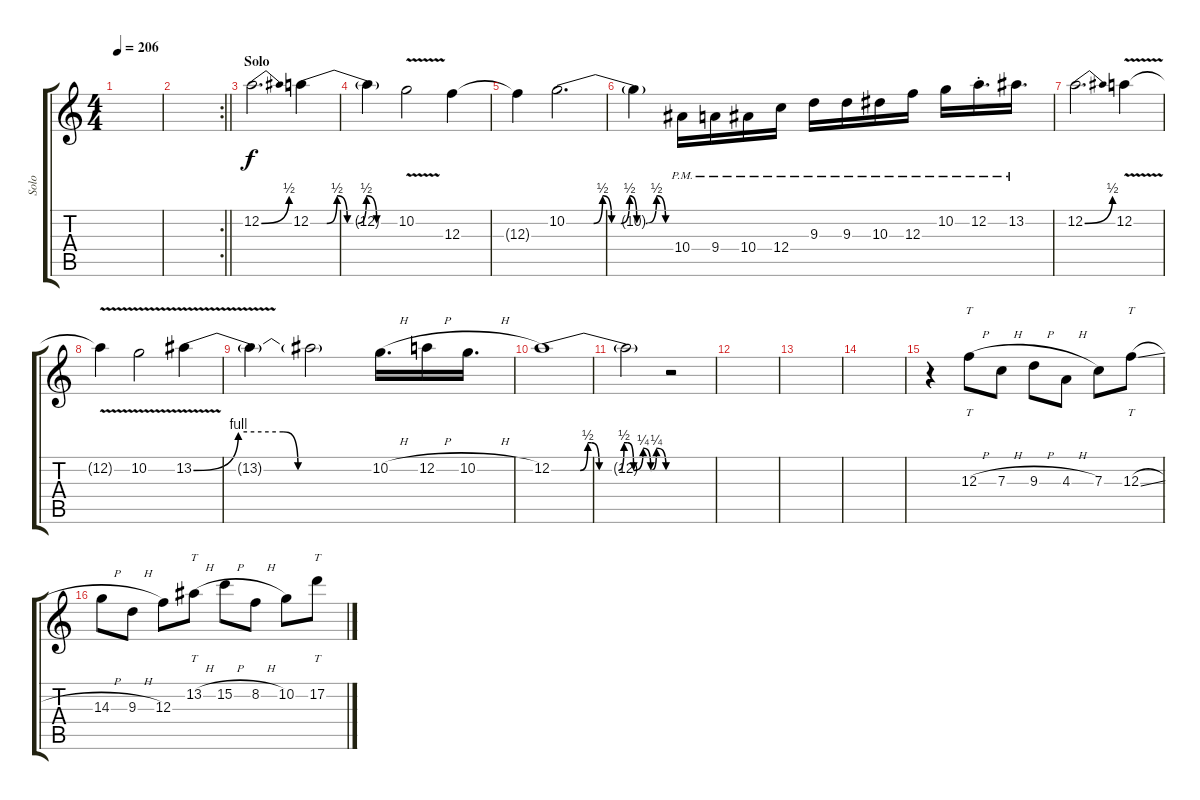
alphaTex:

\track ("Solo" "Solo") {instrument distortionguitar}
\staff {score tabs}
\tuning (D4 A3 F3 C3 G2 D2) {hide}
\ts (4 4)
\tempo 206
\clef g2
\ks c
|
\rc 2
\barLineRight lightlight
|
\section ("" "Solo")
12.2{be (bend 0 0 60 2)}.2{d} 12.2{be (custom 0 0 11 0 18 2 25 0 32 0 38 2 45 0 60 0)}.4 |
12.2{t}.4 10.2{v}.2 12.3.4 |
12.3{t}.4 10.2{be (custom 0 0 15 0 20 2 25 0 30 0 35 2 39 0 44 0 50 2 55 0 60 0)}.2{d} |
10.2{t}.4 10.4{pm}.16 9.4{pm}.16 10.4{pm}.16 12.4{pm}.16 9.3{pm}.16 9.3{pm}.16 10.3{pm}.16 12.3{pm}.16 10.2{pm}.16 12.2{pm st}.16{d} 13.2{pm}.16{d} |
12.2{be (bend 0 0 60 2)}.2{d} 12.2{v}.4 |
12.2{t}.4 10.2{v}.2 13.2{be (custom 0 0 15 4 30 4 35 0 45 0 60 0) v}.4 |
13.2{t}.4 13.2{t}.2 10.2{h}.16{d} 12.2{h}.16 10.2{h}.16{d} |
12.2{be (custom 0 0 15 0 19 2 21 2 25 0 31 0 35 0 38 2 40 2 43 0 48 1 52 0 55 1 60 0)}.1 |
12.2{t}.2 r.2 |
|
|
|
r.4 12.3{h}.8{tt} 7.3{h}.8 9.3{h}.8 4.3{h}.8 7.3.8 12.3{sl}.8{tt} |
14.3{h}.8 9.3{h}.8 12.3.8 13.2{h}.8{tt} 15.2{h}.8 8.2{h}.8 10.2.8 17.2.8{tt}
